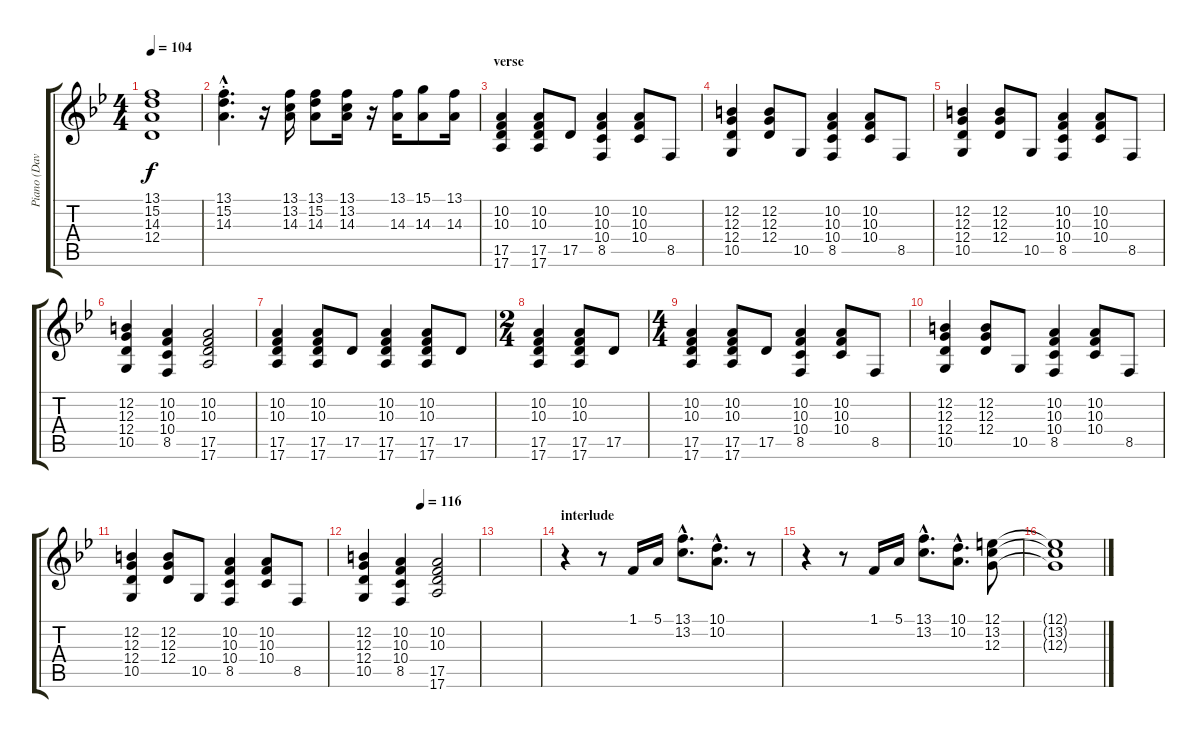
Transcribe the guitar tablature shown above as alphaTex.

\track ("Piano (Davies)" "Piano (Dav") {instrument acousticgrandpiano}
\staff {score tabs}
\tuning (E4 B3 G3 D3 A2 E2) {hide}
\ts (4 4)
\tempo 104
\clef g2
\ks bb
(13.1 15.2 14.3 12.4).1{dy f} |
(13.1{hac st} 15.2{hac st} 14.3{hac st}).4{d} r.16 (13.1 13.2 14.3).16 (13.1 15.2 14.3).8 (13.1 13.2 14.3).16 r.16 (13.1 14.3).16 (15.1 14.3).8 (13.1 14.3).16 |
\section ("" "verse")
(10.2 10.3 17.5 17.6).4 (10.2 10.3 17.5 17.6).8 17.5.8 (10.2 10.3 10.4 8.5).4 (10.2 10.3 10.4).8 8.5.8 |
(12.2 12.3 12.4 10.5).4 (12.2 12.3 12.4).8 10.5.8 (10.2 10.3 10.4 8.5).4 (10.2 10.3 10.4).8 8.5.8 |
(12.2 12.3 12.4 10.5).4 (12.2 12.3 12.4).8 10.5.8 (10.2 10.3 10.4 8.5).4 (10.2 10.3 10.4).8 8.5.8 |
(12.2 12.3 12.4 10.5).4 (10.2 10.3 10.4 8.5).4 (10.2 10.3 17.5 17.6).2 |
(10.2 10.3 17.5 17.6).4 (10.2 10.3 17.5 17.6).8 17.5.8 (10.2 10.3 17.5 17.6).4 (10.2 10.3 17.5 17.6).8 17.5.8 |
\ts (2 4)
(10.2 10.3 17.5 17.6).4 (10.2 10.3 17.5 17.6).8 17.5.8 |
\ts (4 4)
(10.2 10.3 17.5 17.6).4 (10.2 10.3 17.5 17.6).8 17.5.8 (10.2 10.3 10.4 8.5).4 (10.2 10.3 10.4).8 8.5.8 |
(12.2 12.3 12.4 10.5).4 (12.2 12.3 12.4).8 10.5.8 (10.2 10.3 10.4 8.5).4 (10.2 10.3 10.4).8 8.5.8 |
(12.2 12.3 12.4 10.5).4 (12.2 12.3 12.4).8 10.5.8 (10.2 10.3 10.4 8.5).4 (10.2 10.3 10.4).8 8.5.8 |
\tempo (116 0.5)
(12.2 12.3 12.4 10.5).4 (10.2 10.3 10.4 8.5).4 (10.2 10.3 17.5 17.6).2 |
|
\section ("" "interlude")
r.4 r.8 1.1.16 5.1.16 (13.1{hac} 13.2{hac}).8{d} (10.1{hac} 10.2{hac}).8{d} r.8 |
r.4 r.8 1.1.16 5.1.16 (13.1{hac} 13.2{hac}).8{d} (10.1{hac} 10.2{hac}).8{d} (12.1 13.2 12.3).8 |
(12.1{t} 13.2{t} 12.3{t}).1
